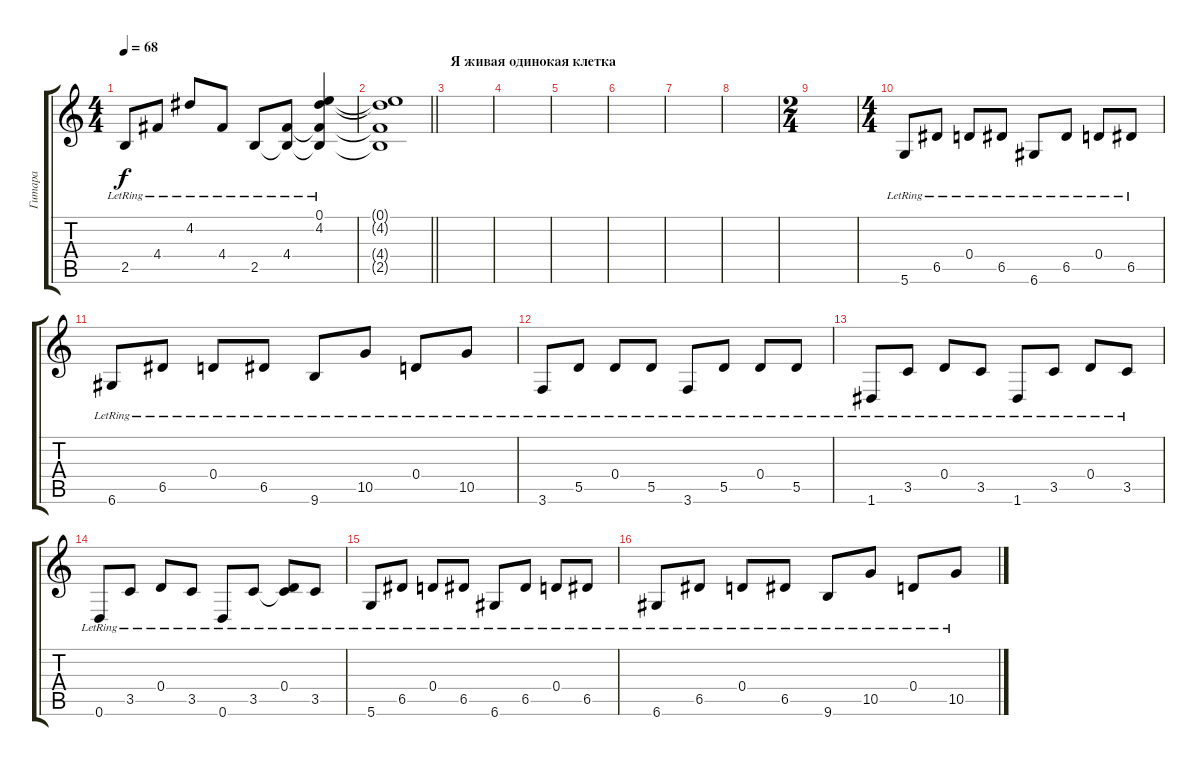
\track ("Гитара" "Гитара") {instrument electricguitarclean}
\staff {score tabs}
\tuning (E4 B3 G3 D3 A2 D2) {hide}
\ts (4 4)
\tempo 68
\clef g2
\ks c
2.5{lr}.8{dy f} 4.4{lr}.8 4.2{lr}.8 4.4{lr}.8 2.5{lr}.8 (4.4{lr} 2.5{t}).8 (0.1{lr} 4.2{lr} 4.4{t} 2.5{t}).4 |
\barLineRight lightlight
(0.1{t} 4.2{t} 4.4{t} 2.5{t}).1 |
\section ("" "Я живая одинокая клетка")
|
|
|
|
|
|
\ts (2 4)
|
\ts (4 4)
5.6{lr}.8 6.5{lr}.8 0.4{lr}.8 6.5{lr}.8 6.6{lr}.8 6.5{lr}.8 0.4{lr}.8 6.5{lr}.8 |
6.6{lr}.8 6.5{lr}.8 0.4{lr}.8 6.5{lr}.8 9.6{lr}.8 10.5{lr}.8 0.4{lr}.8 10.5{lr}.8 |
3.6{lr}.8 5.5{lr}.8 0.4{lr}.8 5.5{lr}.8 3.6{lr}.8 5.5{lr}.8 0.4{lr}.8 5.5{lr}.8 |
1.6{lr}.8 3.5{lr}.8 0.4{lr}.8 3.5{lr}.8 1.6{lr}.8 3.5{lr}.8 0.4{lr}.8 3.5{lr}.8 |
0.6{lr}.8 3.5{lr}.8 0.4{lr}.8 3.5{lr}.8 0.6{lr}.8 3.5{lr}.8 (0.4{lr} 3.5{t}).8 3.5{lr}.8 |
5.6{lr}.8 6.5{lr}.8 0.4{lr}.8 6.5{lr}.8 6.6{lr}.8 6.5{lr}.8 0.4{lr}.8 6.5{lr}.8 |
6.6{lr}.8 6.5{lr}.8 0.4{lr}.8 6.5{lr}.8 9.6{lr}.8 10.5{lr}.8 0.4{lr}.8 10.5{lr}.8
